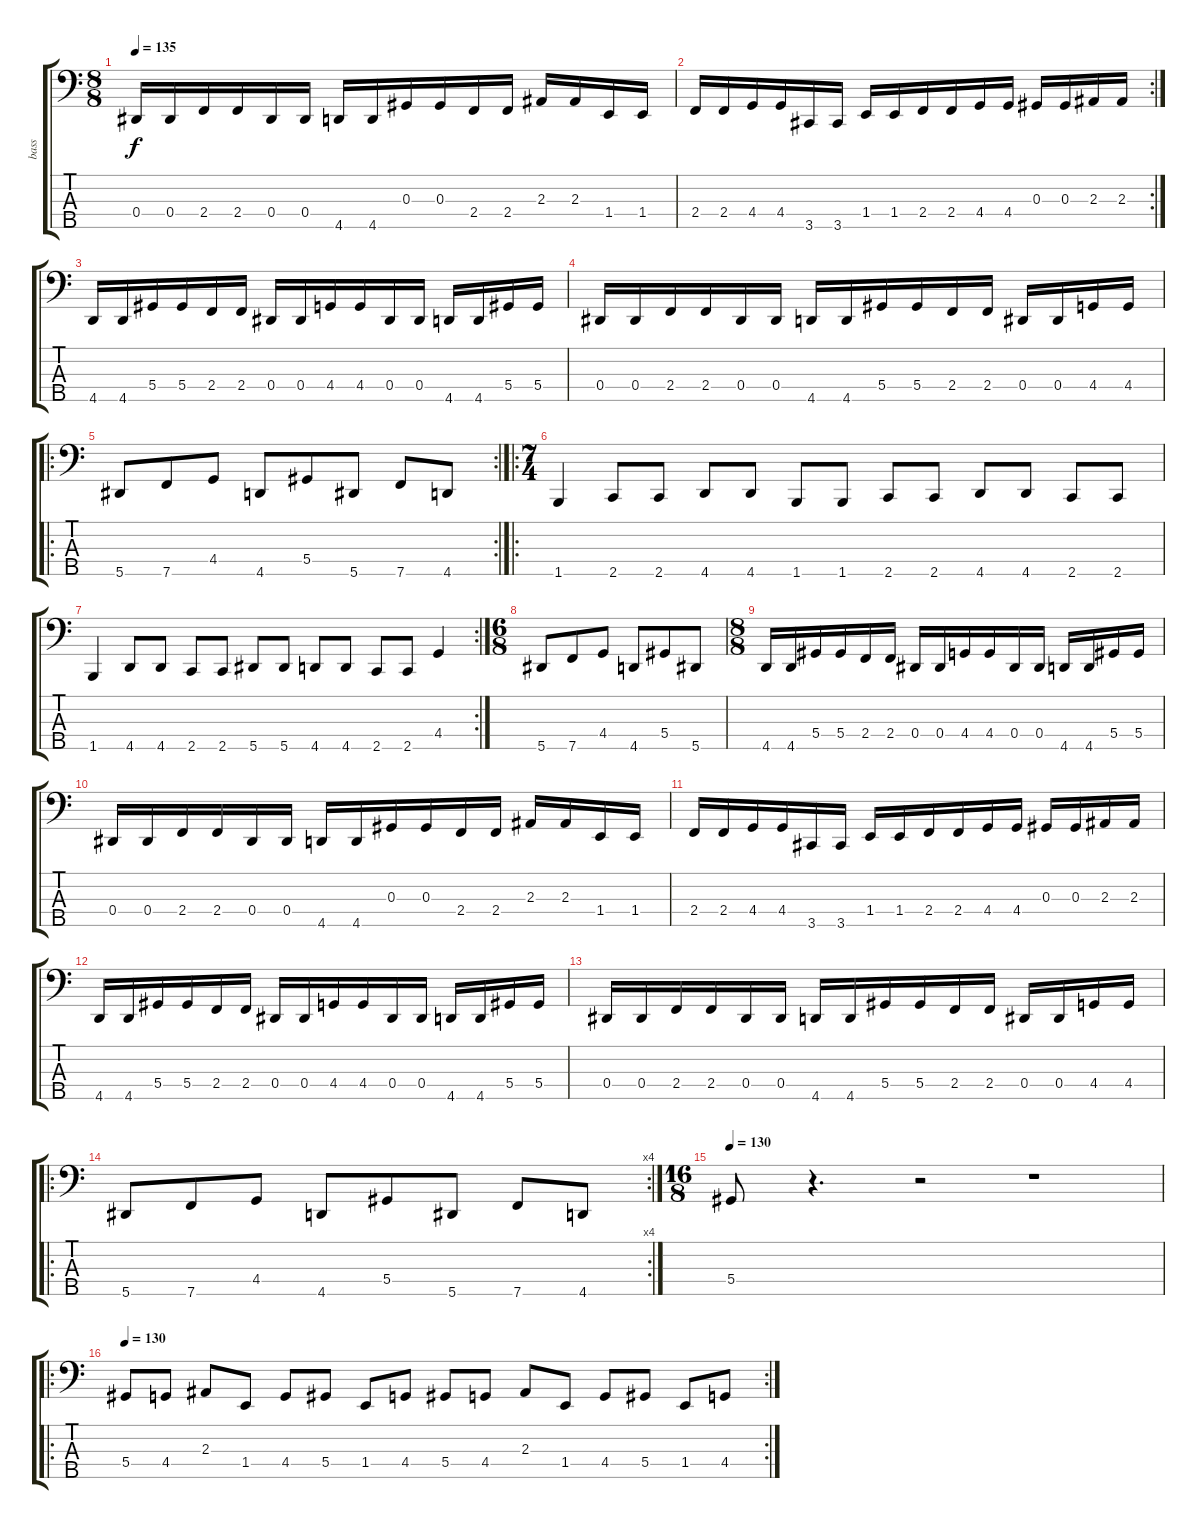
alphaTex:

\track ("bass" "bass") {instrument electricbassfinger}
\staff {score tabs}
\tuning (Gb2 Db2 Ab1 Eb1 Bb0) {hide}
\ts (8 8)
\tempo 135
\clef f4
\ks c
0.4.16{dy f} 0.4.16 2.4.16 2.4.16 0.4.16 0.4.16 4.5.16 4.5.16 0.3.16 0.3.16 2.4.16 2.4.16 2.3.16 2.3.16 1.4.16 1.4.16 |
\rc 2
2.4.16 2.4.16 4.4.16 4.4.16 3.5.16 3.5.16 1.4.16 1.4.16 2.4.16 2.4.16 4.4.16 4.4.16 0.3.16 0.3.16 2.3.16 2.3.16 |
4.5.16 4.5.16 5.4.16 5.4.16 2.4.16 2.4.16 0.4.16 0.4.16 4.4.16 4.4.16 0.4.16 0.4.16 4.5.16 4.5.16 5.4.16 5.4.16 |
0.4.16 0.4.16 2.4.16 2.4.16 0.4.16 0.4.16 4.5.16 4.5.16 5.4.16 5.4.16 2.4.16 2.4.16 0.4.16 0.4.16 4.4.16 4.4.16 |
\ro
\rc 2
5.5.8 7.5.8 4.4.8 4.5.8 5.4.8 5.5.8 7.5.8 4.5.8 |
\ro
\ts (7 4)
1.5.4 2.5.8 2.5.8 4.5.8 4.5.8 1.5.8 1.5.8 2.5.8 2.5.8 4.5.8 4.5.8 2.5.8 2.5.8 |
\rc 2
1.5.4 4.5.8 4.5.8 2.5.8 2.5.8 5.5.8 5.5.8 4.5.8 4.5.8 2.5.8 2.5.8 4.4.4 |
\ts (6 8)
5.5.8 7.5.8 4.4.8 4.5.8 5.4.8 5.5.8 |
\ts (8 8)
4.5.16 4.5.16 5.4.16 5.4.16 2.4.16 2.4.16 0.4.16 0.4.16 4.4.16 4.4.16 0.4.16 0.4.16 4.5.16 4.5.16 5.4.16 5.4.16 |
0.4.16 0.4.16 2.4.16 2.4.16 0.4.16 0.4.16 4.5.16 4.5.16 0.3.16 0.3.16 2.4.16 2.4.16 2.3.16 2.3.16 1.4.16 1.4.16 |
2.4.16 2.4.16 4.4.16 4.4.16 3.5.16 3.5.16 1.4.16 1.4.16 2.4.16 2.4.16 4.4.16 4.4.16 0.3.16 0.3.16 2.3.16 2.3.16 |
4.5.16 4.5.16 5.4.16 5.4.16 2.4.16 2.4.16 0.4.16 0.4.16 4.4.16 4.4.16 0.4.16 0.4.16 4.5.16 4.5.16 5.4.16 5.4.16 |
0.4.16 0.4.16 2.4.16 2.4.16 0.4.16 0.4.16 4.5.16 4.5.16 5.4.16 5.4.16 2.4.16 2.4.16 0.4.16 0.4.16 4.4.16 4.4.16 |
\ro
\rc 4
5.5.8 7.5.8 4.4.8 4.5.8 5.4.8 5.5.8 7.5.8 4.5.8 |
\ts (16 8)
\tempo 130
5.4.8 r.4{d} r.2 r.1 |
\ro
\rc 2
\tempo 130
5.4.8 4.4.8 2.3.8 1.4.8 4.4.8 5.4.8 1.4.8 4.4.8 5.4.8 4.4.8 2.3.8 1.4.8 4.4.8 5.4.8 1.4.8 4.4.8
